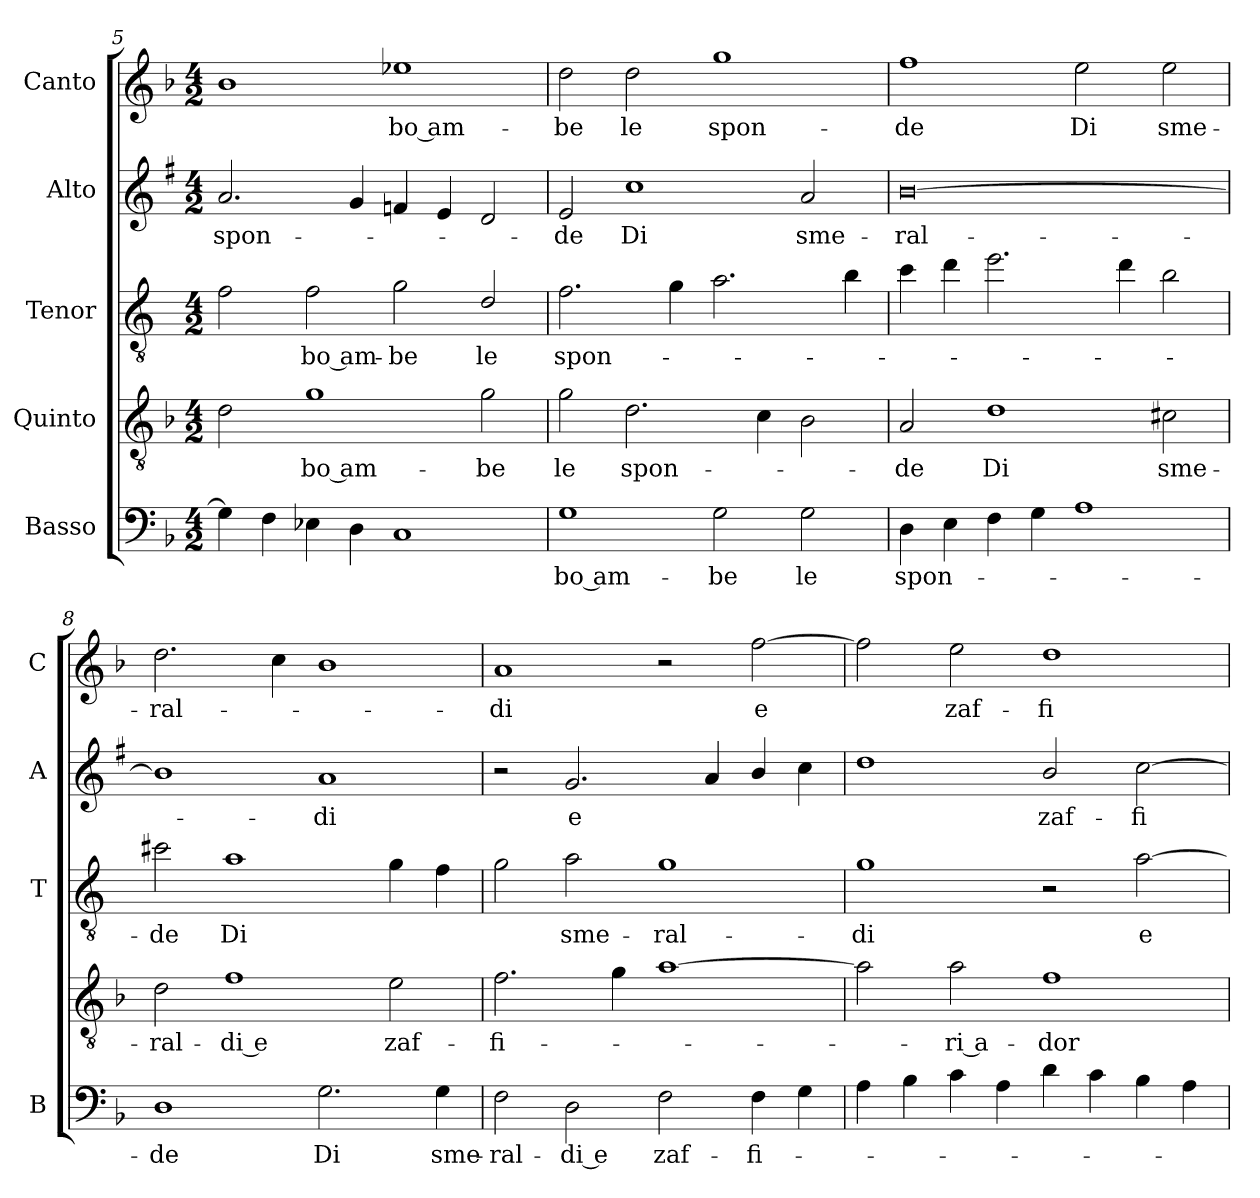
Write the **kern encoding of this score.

**kern	**text	**kern	**text	**kern	**text	**kern	**text	**kern	**text
*part5	*part5	*part4	*part4	*part3	*part3	*part2	*part2	*part1	*part1
*staff5	*staff5	*staff4	*staff4	*staff3	*staff3	*staff2	*staff2	*staff1	*staff1
*I"Basso	*	*I"Quinto	*	*I"Tenor	*	*I"Alto	*	*I"Canto	*
*I'B	*	*	*	*I'T	*	*I'A	*	*I'C	*
*clefF4	*	*clefGv2	*	*clefGv2	*	*clefG2	*	*clefG2	*
*	*	*	*	*ITrd4c7	*	*ITrd1c2	*	*	*
*k[b-]	*	*k[b-]	*	*k[b-]	*	*k[b-]	*	*k[b-]	*
*F:	*	*F:	*	*F:	*	*F:	*	*F:	*
*M4/2	*	*M4/2	*	*M4/2	*	*M4/2	*	*M4/2	*
=5	=5	=5	=5	=5	=5	=5	=5	=5	=5
!	!	!	!	!	!	!	!LO:LY:b	!	!
4G\]	.	2d\	.	2B-\	.	2.g/	spon-	1b-	.
4F\	.	.	.	.	.	.	.	.	.
!	!	!	!LO:LY:b	!	!LO:LY:b	!	!	!	!
4E-X\	.	1g	-bo am-	2B-\	-bo am-	.	.	.	.
4D\	.	.	.	.	.	4f/	.	.	.
!	!	!	!	!	!LO:LY:b	!	!	!	!LO:LY:b
1C	.	.	.	2c\	-be	4e-X/	.	1ee-X	-bo am-
.	.	.	.	.	.	4d/	.	.	.
!	!	!	!LO:LY:b	!	!LO:LY:b	!	!	!	!
.	.	2g\	-be	2G/	le	2c/	.	.	.
!!LO:LB:g=z
=6	=6	=6	=6	=6	=6	=6	=6	=6	=6
!	!LO:LY:b	!	!LO:LY:b	!	!LO:LY:b	!	!LO:LY:b	!	!LO:LY:b
1G	-bo am-	2g\	le	2.B-\	spon-	2d/	-de	2dd\	-be
!	!	!	!LO:LY:b	!	!	!	!LO:LY:b	!	!LO:LY:b
.	.	2.d\	spon-	.	.	1b-	Di	2dd\	le
.	.	.	.	4c\	.	.	.	.	.
!	!LO:LY:b	!	!	!	!	!	!	!	!LO:LY:b
2G\	-be	.	.	2.d\	.	.	.	1gg	spon-
.	.	4c\	.	.	.	.	.	.	.
!	!LO:LY:b	!	!	!	!	!	!LO:LY:b	!	!
2G\	le	2B-\	.	.	.	2g/	sme-	.	.
.	.	.	.	4e\	.	.	.	.	.
=7	=7	=7	=7	=7	=7	=7	=7	=7	=7
!	!LO:LY:b	!	!LO:LY:b	!	!	!	!LO:LY:b	!	!LO:LY:b
4D\	spon-	2A/	-de	4f\	.	[0a	-ral-	1ff	-de
4E\	.	.	.	4g\	.	.	.	.	.
!	!	!	!LO:LY:b	!	!	!	!	!	!
4F\	.	1d	Di	2.a\	.	.	.	.	.
4G\	.	.	.	.	.	.	.	.	.
!	!	!	!	!	!	!	!	!	!LO:LY:b
1A	.	.	.	.	.	.	.	2ee\	Di
.	.	.	.	4g\	.	.	.	.	.
!	!	!	!LO:LY:b	!	!	!	!	!	!LO:LY:b
.	.	2c#X\	sme-	2e\	.	.	.	2ee\	sme-
=8	=8	=8	=8	=8	=8	=8	=8	=8	=8
!	!LO:LY:b	!	!LO:LY:b	!	!LO:LY:b	!	!	!	!LO:LY:b
1D	-de	2d\	-ral-	2f#X\	-de	1a]	.	2.dd\	-ral-
!	!	!	!LO:LY:b	!	!LO:LY:b	!	!	!	!
.	.	1f	-di e	1d	Di	.	.	.	.
.	.	.	.	.	.	.	.	4cc\	.
!	!LO:LY:b	!	!	!	!	!	!LO:LY:b	!	!
2.G\	Di	.	.	.	.	1g	-di	1b-	.
!	!	!	!LO:LY:b	!	!	!	!	!	!
.	.	2e\	zaf-	4c\	.	.	.	.	.
!	!LO:LY:b	!	!	!	!	!	!	!	!
4G\	sme-	.	.	4B-\	.	.	.	.	.
=9	=9	=9	=9	=9	=9	=9	=9	=9	=9
!	!LO:LY:b	!	!LO:LY:b	!	!	!	!	!	!LO:LY:b
2F\	-ral-	2.f\	-fi-	2c\	.	2r	.	1a	-di
!	!LO:LY:b	!	!	!	!LO:LY:b	!	!LO:LY:b	!	!
2D\	-di e	.	.	2d\	sme-	2.f/	e	.	.
.	.	4g\	.	.	.	.	.	.	.
!	!LO:LY:b	!	!	!	!LO:LY:b	!	!	!	!
2F\	zaf-	[1a	.	1c	-ral-	.	.	2r	.
.	.	.	.	.	.	4g/	.	.	.
!	!LO:LY:b	!	!	!	!	!	!	!	!LO:LY:b
4F\	-fi-	.	.	.	.	4a/	.	[2ff\	e
4G\	.	.	.	.	.	4b-\	.	.	.
=10	=10	=10	=10	=10	=10	=10	=10	=10	=10
!	!	!	!	!	!LO:LY:b	!	!	!	!
4A\	.	2a\]	.	1c	-di	1cc	.	2ff\]	.
4B-\	.	.	.	.	.	.	.	.	.
!	!	!	!LO:LY:b	!	!	!	!	!	!LO:LY:b
4c\	.	2a\	-ri a-	.	.	.	.	2ee\	zaf-
4A\	.	.	.	.	.	.	.	.	.
!	!	!	!LO:LY:b	!	!	!	!LO:LY:b	!	!LO:LY:b
4d\	.	1f	-dor-	2r	.	2a/	zaf-	1dd	-fi-
4c\	.	.	.	.	.	.	.	.	.
!	!	!	!	!	!LO:LY:b	!	!LO:LY:b	!	!
4B-\	.	.	.	[2d\	e	[2b-\	-fi-	.	.
4A\	.	.	.	.	.	.	.	.	.
=	=	=	=	=	=	=	=	=	=
*-	*-	*-	*-	*-	*-	*-	*-	*-	*-
